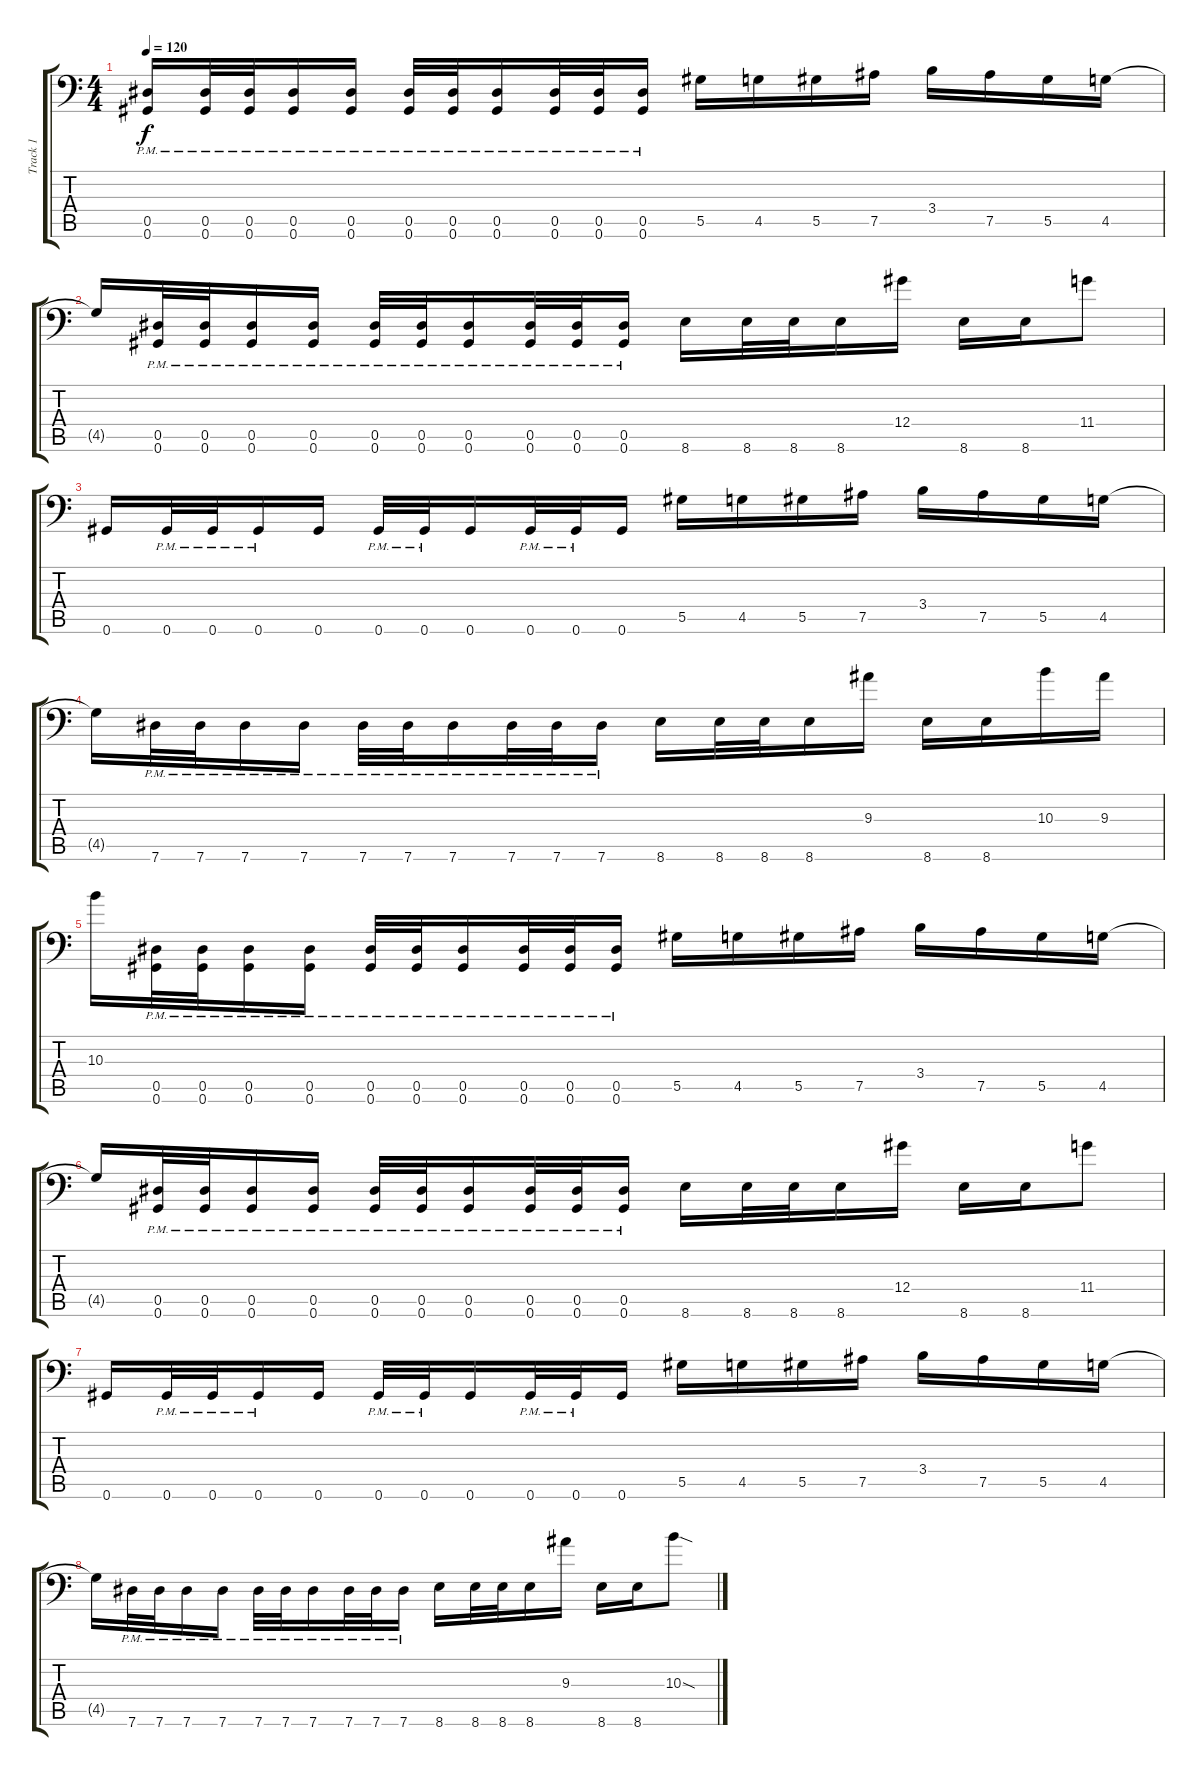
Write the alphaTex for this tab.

\track ("Track 1" "Track 1") {instrument distortionguitar}
\staff {score tabs}
\tuning (Bb3 F3 Db3 Ab2 Eb2 Ab1) {hide}
\ts (4 4)
\tempo 120
\clef f4
\ks c
(0.5{pm} 0.6{pm}).16{dy f} (0.5{pm} 0.6{pm}).32 (0.5{pm} 0.6{pm}).32 (0.5{pm} 0.6{pm}).16 (0.5{pm} 0.6{pm}).16 (0.5{pm} 0.6{pm}).32 (0.5{pm} 0.6{pm}).32 (0.5{pm} 0.6{pm}).16 (0.5{pm} 0.6{pm}).32 (0.5{pm} 0.6{pm}).32 (0.5{pm} 0.6{pm}).16 5.5.16 4.5.16 5.5.16 7.5.16 3.4.16 7.5.16 5.5.16 4.5.16 |
4.5{t}.16 (0.5{pm} 0.6{pm}).32 (0.5{pm} 0.6{pm}).32 (0.5{pm} 0.6{pm}).16 (0.5{pm} 0.6{pm}).16 (0.5{pm} 0.6{pm}).32 (0.5{pm} 0.6{pm}).32 (0.5{pm} 0.6{pm}).16 (0.5{pm} 0.6{pm}).32 (0.5{pm} 0.6{pm}).32 (0.5{pm} 0.6{pm}).16 8.6.16 8.6.32 8.6.32 8.6.16 12.4.16 8.6.16 8.6.16 11.4.8 |
0.6.16 0.6{pm}.32 0.6{pm}.32 0.6{pm}.16 0.6.16 0.6{pm}.32 0.6{pm}.32 0.6.16 0.6{pm}.32 0.6{pm}.32 0.6.16 5.5.16 4.5.16 5.5.16 7.5.16 3.4.16 7.5.16 5.5.16 4.5.16 |
4.5{t}.16 7.6{pm}.32 7.6{pm}.32 7.6{pm}.16 7.6{pm}.16 7.6{pm}.32 7.6{pm}.32 7.6{pm}.16 7.6{pm}.32 7.6{pm}.32 7.6{pm}.16 8.6.16 8.6.32 8.6.32 8.6.16 9.3.16 8.6.16 8.6.16 10.3.16 9.3.16 |
10.3.16 (0.5{pm} 0.6{pm}).32 (0.5{pm} 0.6{pm}).32 (0.5{pm} 0.6{pm}).16 (0.5{pm} 0.6{pm}).16 (0.5{pm} 0.6{pm}).32 (0.5{pm} 0.6{pm}).32 (0.5{pm} 0.6{pm}).16 (0.5{pm} 0.6{pm}).32 (0.5{pm} 0.6{pm}).32 (0.5{pm} 0.6{pm}).16 5.5.16 4.5.16 5.5.16 7.5.16 3.4.16 7.5.16 5.5.16 4.5.16 |
4.5{t}.16 (0.5{pm} 0.6{pm}).32 (0.5{pm} 0.6{pm}).32 (0.5{pm} 0.6{pm}).16 (0.5{pm} 0.6{pm}).16 (0.5{pm} 0.6{pm}).32 (0.5{pm} 0.6{pm}).32 (0.5{pm} 0.6{pm}).16 (0.5{pm} 0.6{pm}).32 (0.5{pm} 0.6{pm}).32 (0.5{pm} 0.6{pm}).16 8.6.16 8.6.32 8.6.32 8.6.16 12.4.16 8.6.16 8.6.16 11.4.8 |
0.6.16 0.6{pm}.32 0.6{pm}.32 0.6{pm}.16 0.6.16 0.6{pm}.32 0.6{pm}.32 0.6.16 0.6{pm}.32 0.6{pm}.32 0.6.16 5.5.16 4.5.16 5.5.16 7.5.16 3.4.16 7.5.16 5.5.16 4.5.16 |
4.5{t}.16 7.6{pm}.32 7.6{pm}.32 7.6{pm}.16 7.6{pm}.16 7.6{pm}.32 7.6{pm}.32 7.6{pm}.16 7.6{pm}.32 7.6{pm}.32 7.6{pm}.16 8.6.16 8.6.32 8.6.32 8.6.16 9.3.16 8.6.16 8.6.16 10.3{sod}.8
